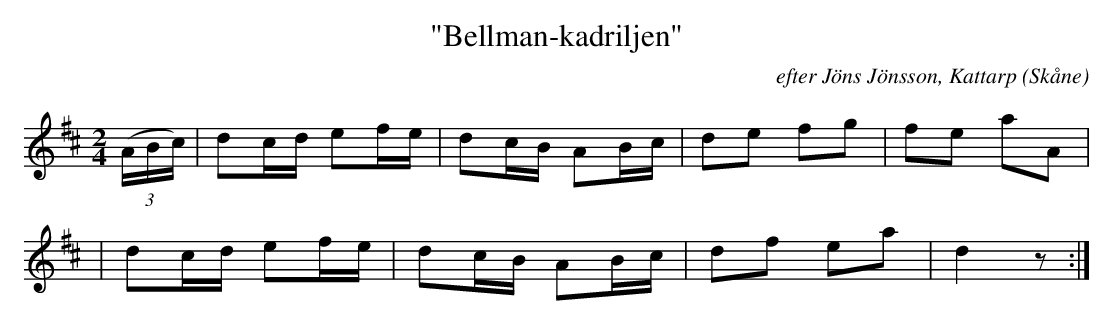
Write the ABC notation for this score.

X:1
T:"Bellman-kadriljen"
C:efter Jöns Jönsson, Kattarp
O:Skåne
M:2/4
L:1/8
K:D
((3A/B/c/) | dc/d/ ef/e/ | dc/B/ AB/c/ | de fg | fe aA |
| dc/d/ ef/e/ | dc/B/ AB/c/ | df ea | d2 z :|
